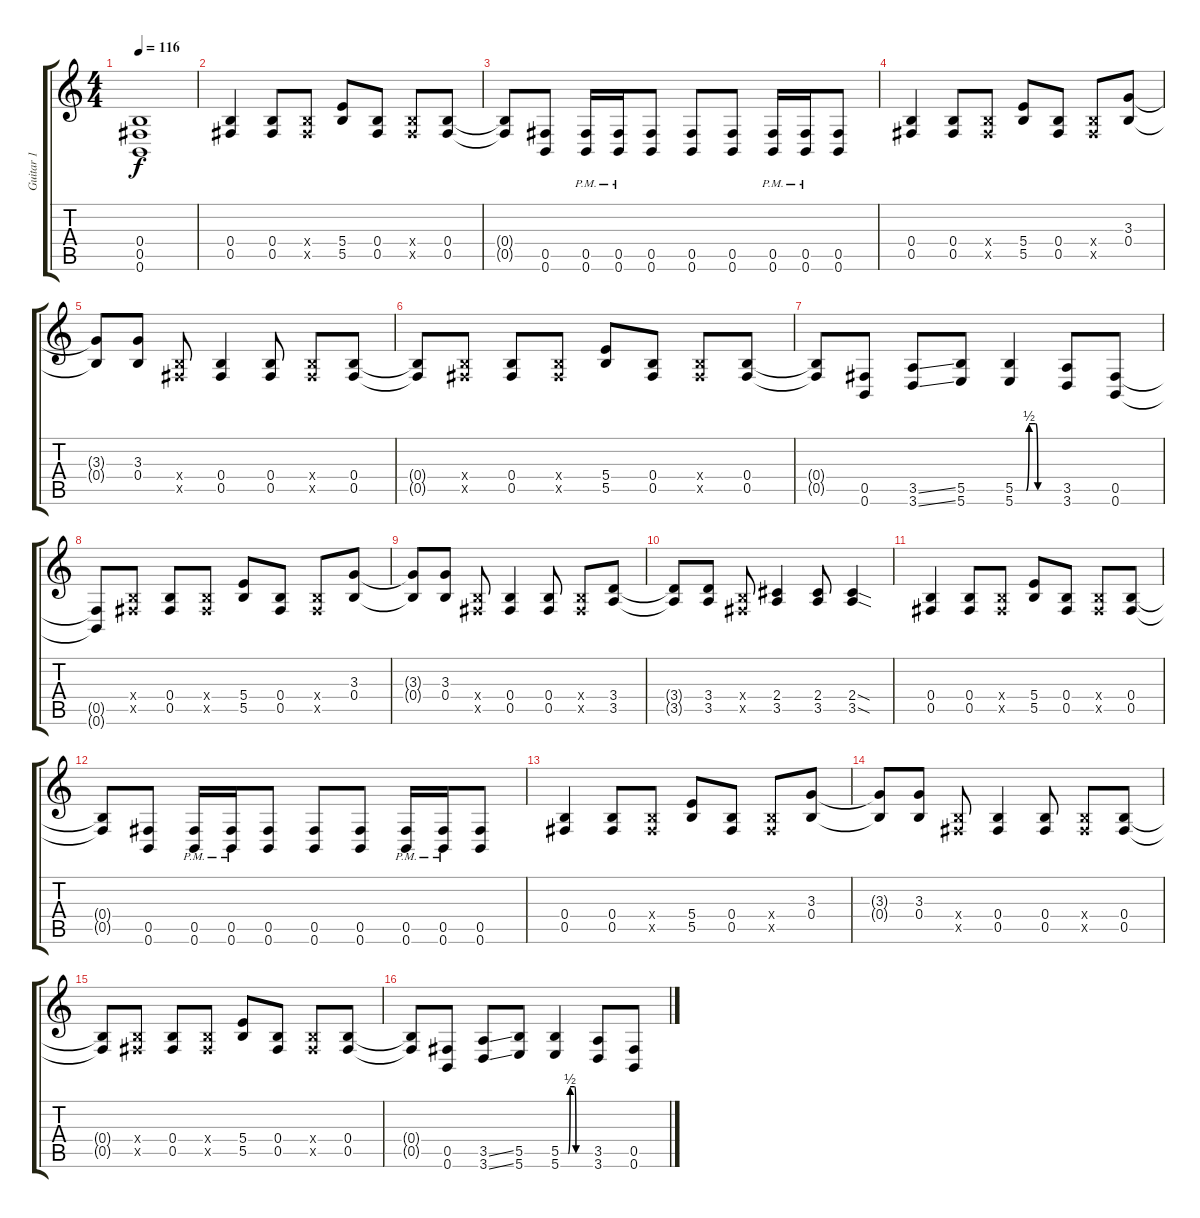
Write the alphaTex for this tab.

\track ("Guitar 1" "Guitar 1") {instrument distortionguitar}
\staff {score tabs}
\tuning (Db4 Ab3 E3 B2 Gb2 B1) {hide}
\ts (4 4)
\tempo 116
\clef g2
\ks c
(0.4{t} 0.5{t} 0.6{t}).1{dy f} |
(0.4 0.5).4 (0.4 0.5).8 (0.4{x} 0.5{x}).8 (5.4 5.5).8 (0.4 0.5).8 (0.4{x} 0.5{x}).8 (0.4 0.5).8 |
(0.4{t} 0.5{t}).8 (0.5 0.6).8 (0.5{pm} 0.6{pm}).16 (0.5{pm} 0.6{pm}).16 (0.5 0.6).8 (0.5 0.6).8 (0.5 0.6).8 (0.5{pm} 0.6{pm}).16 (0.5{pm} 0.6{pm}).16 (0.5 0.6).8 |
(0.4 0.5).4 (0.4 0.5).8 (0.4{x} 0.5{x}).8 (5.4 5.5).8 (0.4 0.5).8 (0.4{x} 0.5{x}).8 (3.3 0.4).8 |
(3.3{t} 0.4{t}).8 (3.3 0.4).8 (0.4{x} 0.5{x}).8 (0.4 0.5).4 (0.4 0.5).8 (0.4{x} 0.5{x}).8 (0.4 0.5).8 |
(0.4{t} 0.5{t}).8 (0.4{x} 0.5{x}).8 (0.4 0.5).8 (0.4{x} 0.5{x}).8 (5.4 5.5).8 (0.4 0.5).8 (0.4{x} 0.5{x}).8 (0.4 0.5).8 |
(0.4{t} 0.5{t}).8 (0.5 0.6).8 (3.5{ss} 3.6{ss}).8 (5.5 5.6).8 (5.5{be (custom 0 0 15 0 19 2 28 2 31 0 60 0)} 5.6).4 (3.5 3.6).8 (0.5 0.6).8 |
(0.5{t} 0.6{t}).8 (0.4{x} 0.5{x}).8 (0.4 0.5).8 (0.4{x} 0.5{x}).8 (5.4 5.5).8 (0.4 0.5).8 (0.4{x} 0.5{x}).8 (3.3 0.4).8 |
(3.3{t} 0.4{t}).8 (3.3 0.4).8 (0.4{x} 0.5{x}).8 (0.4 0.5).4 (0.4 0.5).8 (0.4{x} 0.5{x}).8 (3.4 3.5).8 |
(3.4{t} 3.5{t}).8 (3.4 3.5).8 (0.4{x} 0.5{x}).8 (2.4 3.5).4 (2.4 3.5).8 (2.4{sod} 3.5{sod}).4 |
(0.4 0.5).4 (0.4 0.5).8 (0.4{x} 0.5{x}).8 (5.4 5.5).8 (0.4 0.5).8 (0.4{x} 0.5{x}).8 (0.4 0.5).8 |
(0.4{t} 0.5{t}).8 (0.5 0.6).8 (0.5{pm} 0.6{pm}).16 (0.5{pm} 0.6{pm}).16 (0.5 0.6).8 (0.5 0.6).8 (0.5 0.6).8 (0.5{pm} 0.6{pm}).16 (0.5{pm} 0.6{pm}).16 (0.5 0.6).8 |
(0.4 0.5).4 (0.4 0.5).8 (0.4{x} 0.5{x}).8 (5.4 5.5).8 (0.4 0.5).8 (0.4{x} 0.5{x}).8 (3.3 0.4).8 |
(3.3{t} 0.4{t}).8 (3.3 0.4).8 (0.4{x} 0.5{x}).8 (0.4 0.5).4 (0.4 0.5).8 (0.4{x} 0.5{x}).8 (0.4 0.5).8 |
(0.4{t} 0.5{t}).8 (0.4{x} 0.5{x}).8 (0.4 0.5).8 (0.4{x} 0.5{x}).8 (5.4 5.5).8 (0.4 0.5).8 (0.4{x} 0.5{x}).8 (0.4 0.5).8 |
(0.4{t} 0.5{t}).8 (0.5 0.6).8 (3.5{ss} 3.6{ss}).8 (5.5 5.6).8 (5.5{be (custom 0 0 15 0 19 2 28 2 31 0 60 0)} 5.6).4 (3.5 3.6).8 (0.5 0.6).8
